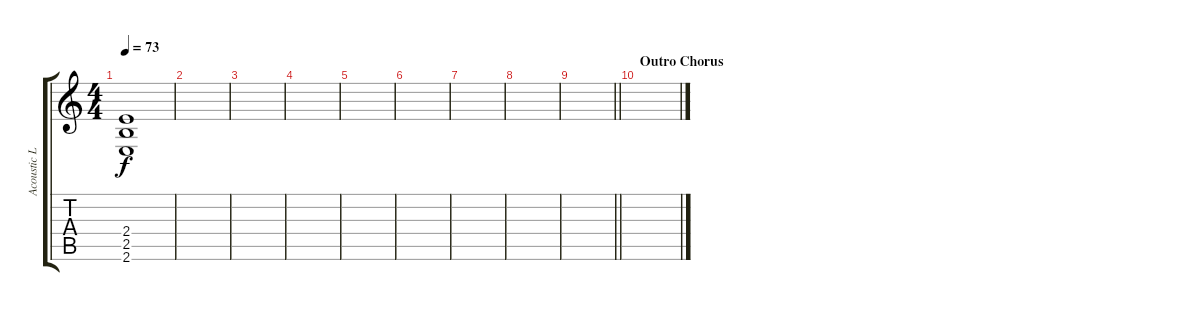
\track ("Acoustic L" "Acoustic L") {instrument acousticguitarsteel}
\staff {score tabs}
\tuning (E4 B3 G3 D3 A2 D2) {hide}
\ts (4 4)
\tempo 73
\clef g2
\ks c
(2.4 2.5 2.6).1{dy f} |
|
|
|
|
|
|
|
\barLineRight lightlight
|
\section ("" "Outro Chorus")
